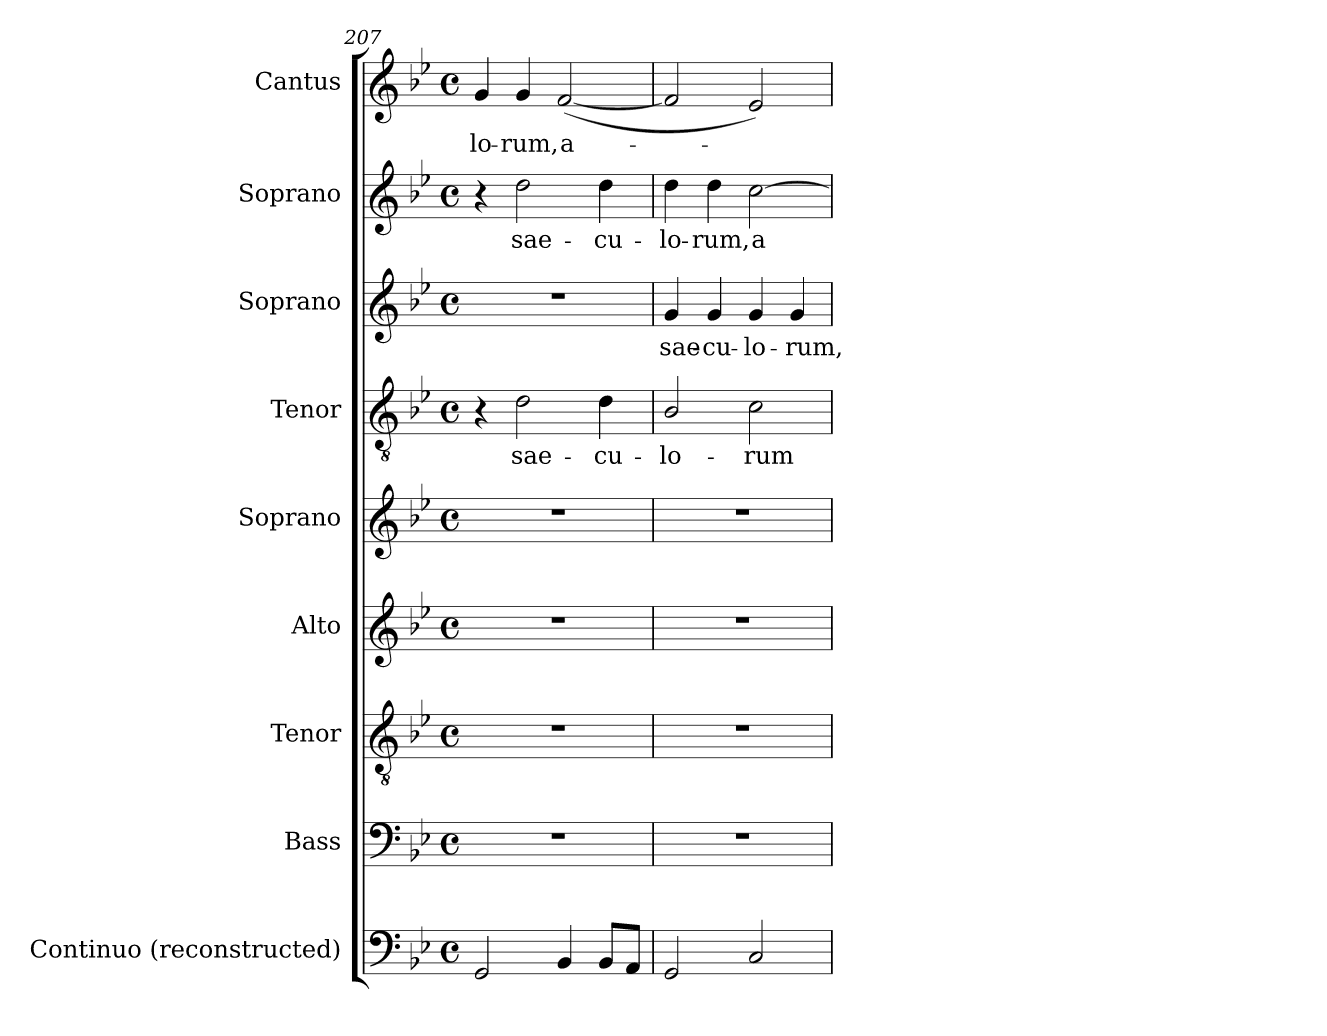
**kern	**kern	**kern	**kern	**kern	**kern	**text	**kern	**text	**kern	**text	**kern	**text
*part9	*part8	*part7	*part6	*part5	*part4	*part4	*part3	*part3	*part2	*part2	*part1	*part1
*staff9	*staff8	*staff7	*staff6	*staff5	*staff4	*staff4	*staff3	*staff3	*staff2	*staff2	*staff1	*staff1
*I"Continuo (reconstructed)	*I"Bass	*I"Tenor	*I"Alto	*I"Soprano	*I"Tenor	*	*I"Soprano	*	*I"Soprano	*	*I"Cantus	*
*I'Cont.	*I'B.	*I'T.	*I'A.	*I'S.	*I'T.	*	*I'S.	*	*I'S.	*	*	*
*clefF4	*clefF4	*clefGv2	*clefG2	*clefG2	*clefGv2	*	*clefG2	*	*clefG2	*	*clefG2	*
*	*	*ITrd7c12	*	*	*ITrd7c12	*	*	*	*	*	*	*
*k[b-e-]	*k[b-e-]	*k[b-e-]	*k[b-e-]	*k[b-e-]	*k[b-e-]	*	*k[b-e-]	*	*k[b-e-]	*	*k[b-e-]	*
*g:	*g:	*g:	*g:	*g:	*g:	*	*g:	*	*g:	*	*g:	*
*M4/4	*M4/4	*M4/4	*M4/4	*M4/4	*M4/4	*	*M4/4	*	*M4/4	*	*M4/4	*
*met(c)	*met(c)	*met(c)	*met(c)	*met(c)	*met(c)	*	*met(c)	*	*met(c)	*	*met(c)	*
=207	=207	=207	=207	=207	=207	=207	=207	=207	=207	=207	=207	=207
!	!	!	!	!	!	!	!	!	!	!	!	!LO:LY:b:color=#000000
2GGi/	1r	1r	1r	1r	4r	.	1r	.	4r	.	4gi/	-lo-
!	!	!	!	!	!	!LO:LY:b:color=#000000	!	!	!	!	!	!
!	!	!	!	!	!	!	!	!	!	!LO:LY:b:color=#000000	!	!
!	!	!	!	!	!	!	!	!	!	!	!	!LO:LY:b:color=#000000
.	.	.	.	.	2Di\	sae-	.	.	2ddi\	sae-	4gi/	-rum,
!	!	!	!	!	!	!	!	!	!	!	!	!LO:LY:b:color=#000000
4BB-i/	.	.	.	.	.	.	.	.	.	.	([2fi/	a-
!	!	!	!	!	!	!LO:LY:b:color=#000000	!	!	!	!	!	!
!	!	!	!	!	!	!	!	!	!	!LO:LY:b:color=#000000	!	!
8BB-i/L	.	.	.	.	4Di\	-cu-	.	.	4ddi\	-cu-	.	.
8AAi/J	.	.	.	.	.	.	.	.	.	.	.	.
=208	=208	=208	=208	=208	=208	=208	=208	=208	=208	=208	=208	=208
!	!	!	!	!	!	!LO:LY:b:color=#000000	!	!	!	!	!	!
!	!	!	!	!	!	!	!	!LO:LY:b:color=#000000	!	!	!	!
!	!	!	!	!	!	!	!	!	!	!LO:LY:b:color=#000000	!	!
2GGi/	1r	1r	1r	1r	2BB-i/	-lo-	4gi/	sae-	4ddi\	-lo-	2fi/]	.
!	!	!	!	!	!	!	!	!LO:LY:b:color=#000000	!	!	!	!
!	!	!	!	!	!	!	!	!	!	!LO:LY:b:color=#000000	!	!
.	.	.	.	.	.	.	4gi/	-cu-	4ddi\	-rum,	.	.
!	!	!	!	!	!	!LO:LY:b:color=#000000	!	!	!	!	!	!
!	!	!	!	!	!	!	!	!LO:LY:b:color=#000000	!	!	!	!
!	!	!	!	!	!	!	!	!	!	!LO:LY:b:color=#000000	!	!
2Ci/	.	.	.	.	2Ci\	-rum	4gi/	-lo-	[2cci\	a-	2e-i/)	.
!	!	!	!	!	!	!	!	!LO:LY:b:color=#000000	!	!	!	!
.	.	.	.	.	.	.	4gi/	-rum,	.	.	.	.
=	=	=	=	=	=	=	=	=	=	=	=	=
*-	*-	*-	*-	*-	*-	*-	*-	*-	*-	*-	*-	*-
